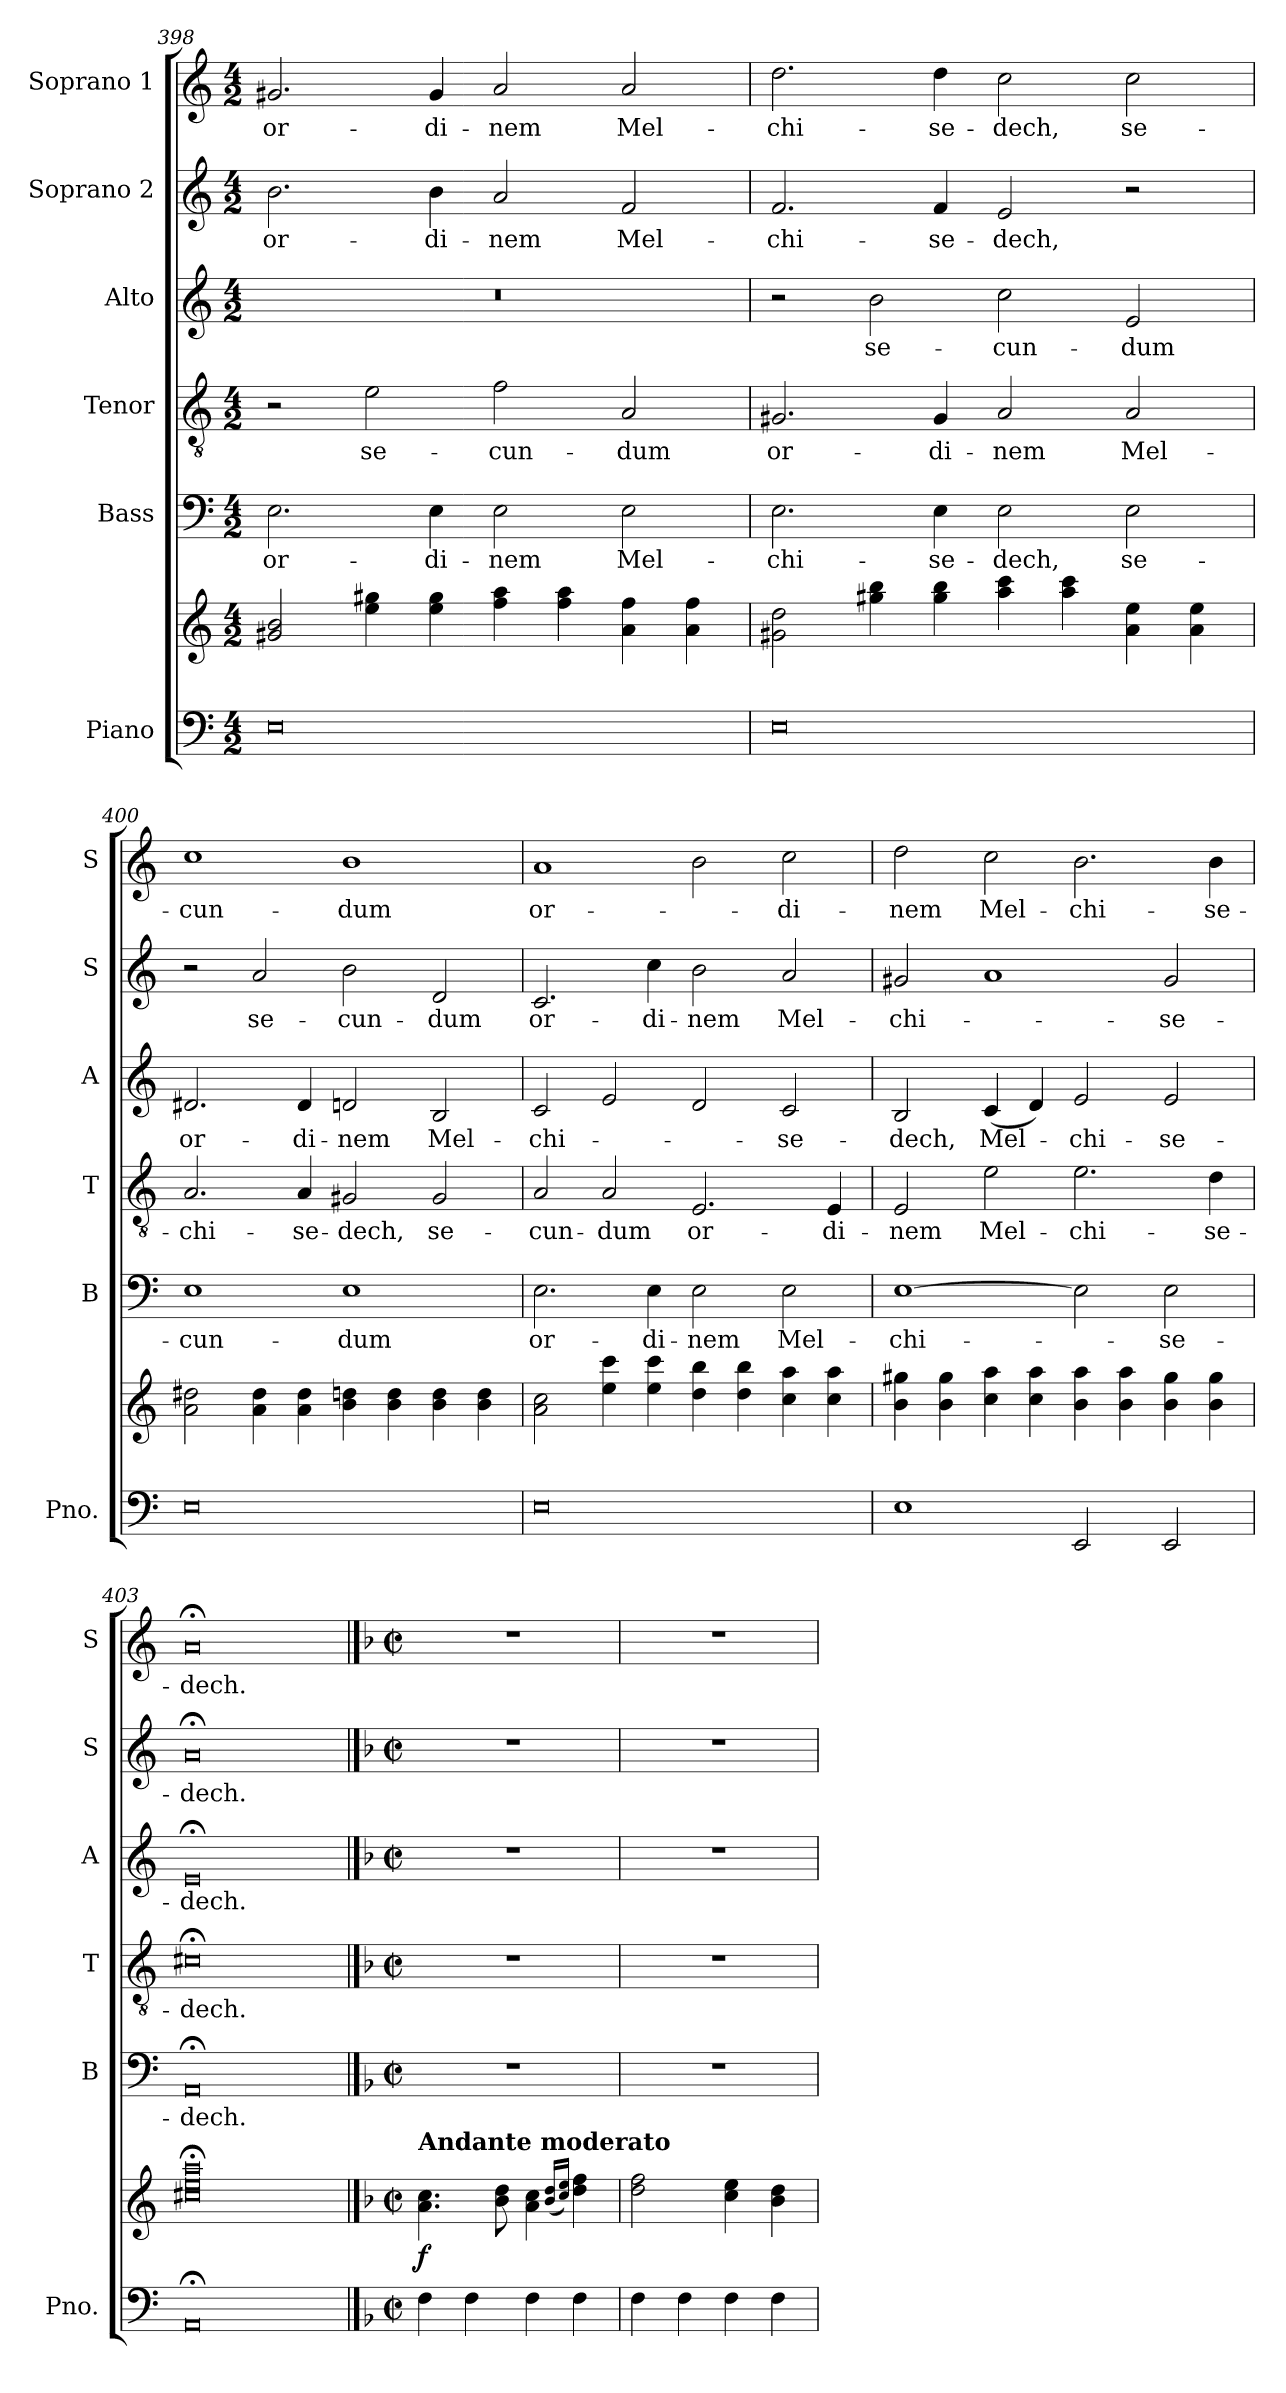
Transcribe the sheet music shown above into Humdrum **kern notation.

**kern	**kern	**dynam	**kern	**text	**kern	**text	**kern	**text	**kern	**text	**kern	**text
*part6	*part6	*part6	*part5	*part5	*part4	*part4	*part3	*part3	*part2	*part2	*part1	*part1
*staff7	*staff6	*staff6/7	*staff5	*staff5	*staff4	*staff4	*staff3	*staff3	*staff2	*staff2	*staff1	*staff1
*I"Piano	*	*	*I"Bass	*	*I"Tenor	*	*I"Alto	*	*I"Soprano 2	*	*I"Soprano 1	*
*I'Pno.	*	*	*I'B	*	*I'T	*	*I'A	*	*I'S	*	*I'S	*
*clefF4	*clefG2	*	*clefF4	*	*clefGv2	*	*clefG2	*	*clefG2	*	*clefG2	*
*k[]	*k[]	*	*k[]	*	*k[]	*	*k[]	*	*k[]	*	*k[]	*
*a:	*a:	*	*a:	*	*a:	*	*a:	*	*a:	*	*a:	*
*M4/2	*M4/2	*	*M4/2	*	*M4/2	*	*M4/2	*	*M4/2	*	*M4/2	*
=398	=398	=398	=398	=398	=398	=398	=398	=398	=398	=398	=398	=398
!	!	!	!	!LO:LY:b	!	!	!	!	!	!LO:LY:b	!	!LO:LY:b
0E	2g#X/ 2b/	.	2.E\	or-	2r	.	0r	.	2.b\	or-	2.g#X/	or-
!	!	!	!	!	!	!LO:LY:b	!	!	!	!	!	!
.	4ee\ 4gg#X\	.	.	.	2e\	se-	.	.	.	.	.	.
!	!	!	!	!LO:LY:b	!	!	!	!	!	!LO:LY:b	!	!LO:LY:b
.	4ee\ 4gg#\	.	4E\	-di-	.	.	.	.	4b\	-di-	4g#/	-di-
!	!	!	!	!LO:LY:b	!	!LO:LY:b	!	!	!	!LO:LY:b	!	!LO:LY:b
.	4ff\ 4aa\	.	2E\	-nem	2f\	-cun-	.	.	2a/	-nem	2a/	-nem
.	4ff\ 4aa\	.	.	.	.	.	.	.	.	.	.	.
!	!	!	!	!LO:LY:b	!	!LO:LY:b	!	!	!	!LO:LY:b	!	!LO:LY:b
.	4a\ 4ff\	.	2E\	Mel-	2A/	-dum	.	.	2f/	Mel-	2a/	Mel-
.	4a\ 4ff\	.	.	.	.	.	.	.	.	.	.	.
!!LO:PB:g=z
=399	=399	=399	=399	=399	=399	=399	=399	=399	=399	=399	=399	=399
!	!	!	!	!LO:LY:b	!	!LO:LY:b	!	!	!	!LO:LY:b	!	!LO:LY:b
0E	2g#X\ 2dd\	.	2.E\	-chi-	2.G#X/	or-	2r	.	2.f/	-chi-	2.dd\	-chi-
!	!	!	!	!	!	!	!	!LO:LY:b	!	!	!	!
.	4gg#X\ 4bb\	.	.	.	.	.	2b\	se-	.	.	.	.
!	!	!	!	!LO:LY:b	!	!LO:LY:b	!	!	!	!LO:LY:b	!	!LO:LY:b
.	4gg#\ 4bb\	.	4E\	-se-	4G#/	-di-	.	.	4f/	-se-	4dd\	-se-
!	!	!	!	!LO:LY:b	!	!LO:LY:b	!	!LO:LY:b	!	!LO:LY:b	!	!LO:LY:b
.	4aa\ 4ccc\	.	2E\	-dech,	2A/	-nem	2cc\	-cun-	2e/	-dech,	2cc\	-dech,
.	4aa\ 4ccc\	.	.	.	.	.	.	.	.	.	.	.
!	!	!	!	!LO:LY:b	!	!LO:LY:b	!	!LO:LY:b	!	!	!	!LO:LY:b
.	4a\ 4ee\	.	2E\	se-	2A/	Mel-	2e/	-dum	2r	.	2cc\	se-
.	4a\ 4ee\	.	.	.	.	.	.	.	.	.	.	.
=400	=400	=400	=400	=400	=400	=400	=400	=400	=400	=400	=400	=400
!	!	!	!	!LO:LY:b	!	!LO:LY:b	!	!LO:LY:b	!	!	!	!LO:LY:b
0E	2a\ 2dd#X\	.	1E	-cun-	2.A/	-chi-	2.d#X/	or-	2r	.	1cc	-cun-
!	!	!	!	!	!	!	!	!	!	!LO:LY:b	!	!
.	4a\ 4dd#\	.	.	.	.	.	.	.	2a/	se-	.	.
!	!	!	!	!	!	!LO:LY:b	!	!LO:LY:b	!	!	!	!
.	4a\ 4dd#\	.	.	.	4A/	-se-	4d#/	-di-	.	.	.	.
!	!	!	!	!LO:LY:b	!	!LO:LY:b	!	!LO:LY:b	!	!LO:LY:b	!	!LO:LY:b
.	4b\ 4ddn\	.	1E	-dum	2G#X/	-dech,	2dn/	-nem	2b\	-cun-	1b	-dum
.	4b\ 4dd\	.	.	.	.	.	.	.	.	.	.	.
!	!	!	!	!	!	!LO:LY:b	!	!LO:LY:b	!	!LO:LY:b	!	!
.	4b\ 4dd\	.	.	.	2G#/	se-	2B/	Mel-	2d/	-dum	.	.
.	4b\ 4dd\	.	.	.	.	.	.	.	.	.	.	.
=401	=401	=401	=401	=401	=401	=401	=401	=401	=401	=401	=401	=401
!	!	!	!	!LO:LY:b	!	!LO:LY:b	!	!LO:LY:b	!	!LO:LY:b	!	!LO:LY:b
0E	2a\ 2cc\	.	2.E\	or-	2A/	-cun-	2c/	-chi-	2.c/	or-	1a	or-
!	!	!	!	!	!	!LO:LY:b	!	!	!	!	!	!
.	4ee\ 4ccc\	.	.	.	2A/	-dum	2e/	.	.	.	.	.
!	!	!	!	!LO:LY:b	!	!	!	!	!	!LO:LY:b	!	!
.	4ee\ 4ccc\	.	4E\	-di-	.	.	.	.	4cc\	-di-	.	.
!	!	!	!	!LO:LY:b	!	!LO:LY:b	!	!	!	!LO:LY:b	!	!
.	4dd\ 4bb\	.	2E\	-nem	2.E/	or-	2d/	.	2b\	-nem	2b\	.
.	4dd\ 4bb\	.	.	.	.	.	.	.	.	.	.	.
!	!	!	!	!LO:LY:b	!	!	!	!LO:LY:b	!	!LO:LY:b	!	!LO:LY:b
.	4cc\ 4aa\	.	2E\	Mel-	.	.	2c/	-se-	2a/	Mel-	2cc\	-di-
!	!	!	!	!	!	!LO:LY:b	!	!	!	!	!	!
.	4cc\ 4aa\	.	.	.	4E/	-di-	.	.	.	.	.	.
!!LO:PB:g=z
=402	=402	=402	=402	=402	=402	=402	=402	=402	=402	=402	=402	=402
!	!	!	!	!LO:LY:b	!	!LO:LY:b	!	!LO:LY:b	!	!LO:LY:b	!	!LO:LY:b
1E	4b\ 4gg#X\	.	[1E	-chi-	2E/	-nem	2B/	-dech,	2g#X/	-chi-	2dd\	-nem
.	4b\ 4gg#\	.	.	.	.	.	.	.	.	.	.	.
!	!	!	!	!	!	!LO:LY:b	!	!LO:LY:b	!	!	!	!LO:LY:b
.	4cc\ 4aa\	.	.	.	2e\	Mel-	(<4c/	Mel-	1a	.	2cc\	Mel-
.	4cc\ 4aa\	.	.	.	.	.	4d/)	.	.	.	.	.
!	!	!	!	!	!	!LO:LY:b	!	!LO:LY:b	!	!	!	!LO:LY:b
2EE/	4b\ 4aa\	.	2E\]	.	2.e\	-chi-	2e/	-chi-	.	.	2.b\	-chi-
.	4b\ 4aa\	.	.	.	.	.	.	.	.	.	.	.
!	!	!	!	!LO:LY:b	!	!	!	!LO:LY:b	!	!LO:LY:b	!	!
2EE/	4b\ 4gg#\	.	2E\	-se-	.	.	2e/	-se-	2g#/	-se-	.	.
!	!	!	!	!	!	!LO:LY:b	!	!	!	!	!	!LO:LY:b
.	4b\ 4gg#\	.	.	.	4d\	-se-	.	.	.	.	4b\	-se-
=403	=403	=403	=403	=403	=403	=403	=403	=403	=403	=403	=403	=403
!	!	!	!	!LO:LY:b	!	!LO:LY:b	!	!LO:LY:b	!	!LO:LY:b	!	!LO:LY:b
0AA;<	0cc#X;< 0ee;< 0aa;<	.	0AA;<	-dech.	0c#X;<	-dech.	0e;<	-dech.	0a;<	-dech.	0a;<	-dech.
!!LO:LB:g=z
==403X4	==403X4	==403X4	==403X4	==403X4	==403X4	==403X4	==403X4	==403X4	==403X4	==403X4	==403X4	==403X4
*k[b-]	*k[b-]	*	*k[b-]	*	*k[b-]	*	*k[b-]	*	*k[b-]	*	*k[b-]	*
*F:	*F:	*	*F:	*	*F:	*	*F:	*	*F:	*	*F:	*
*M2/2	*M2/2	*	*M2/2	*	*M2/2	*	*M2/2	*	*M2/2	*	*M2/2	*
*met(c|)	*met(c|)	*	*met(c|)	*	*met(c|)	*	*met(c|)	*	*met(c|)	*	*met(c|)	*
!	!LO:TX:a:B:t=Andante moderato	!	!	!	!	!	!	!	!	!	!	!
!	!	!LO:DY:b	!	!	!	!	!	!	!	!	!	!
4F\	4.a\ 4.cc\	f	1r	.	1r	.	1r	.	1r	.	1r	.
4F\	.	.	.	.	.	.	.	.	.	.	.	.
.	8b-\ 8dd\	.	.	.	.	.	.	.	.	.	.	.
4F\	4a\ 4cc\	.	.	.	.	.	.	.	.	.	.	.
.	(<16qb-/ 16qdd/LL	.	.	.	.	.	.	.	.	.	.	.
.	16qcc/ 16qee/JJ)	.	.	.	.	.	.	.	.	.	.	.
4F\	4dd\ 4ff\	.	.	.	.	.	.	.	.	.	.	.
=404	=404	=404	=404	=404	=404	=404	=404	=404	=404	=404	=404	=404
4F\	2dd\ 2ff\	.	1r	.	1r	.	1r	.	1r	.	1r	.
4F\	.	.	.	.	.	.	.	.	.	.	.	.
4F\	4cc\ 4ee\	.	.	.	.	.	.	.	.	.	.	.
4F\	4b-\ 4dd\	.	.	.	.	.	.	.	.	.	.	.
=	=	=	=	=	=	=	=	=	=	=	=	=
*-	*-	*-	*-	*-	*-	*-	*-	*-	*-	*-	*-	*-
